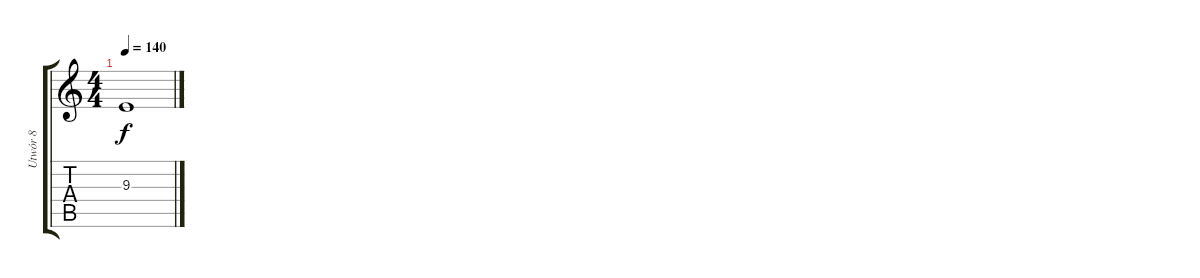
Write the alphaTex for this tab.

\track ("Utwór 8" "Utwór 8") {instrument stringensemble1}
\staff {score tabs}
\tuning (E4 B3 G3 D3 A2 E2) {hide}
\ts (4 4)
\tempo 140
\clef g2
\ks c
9.3{t}.1{dy f}
